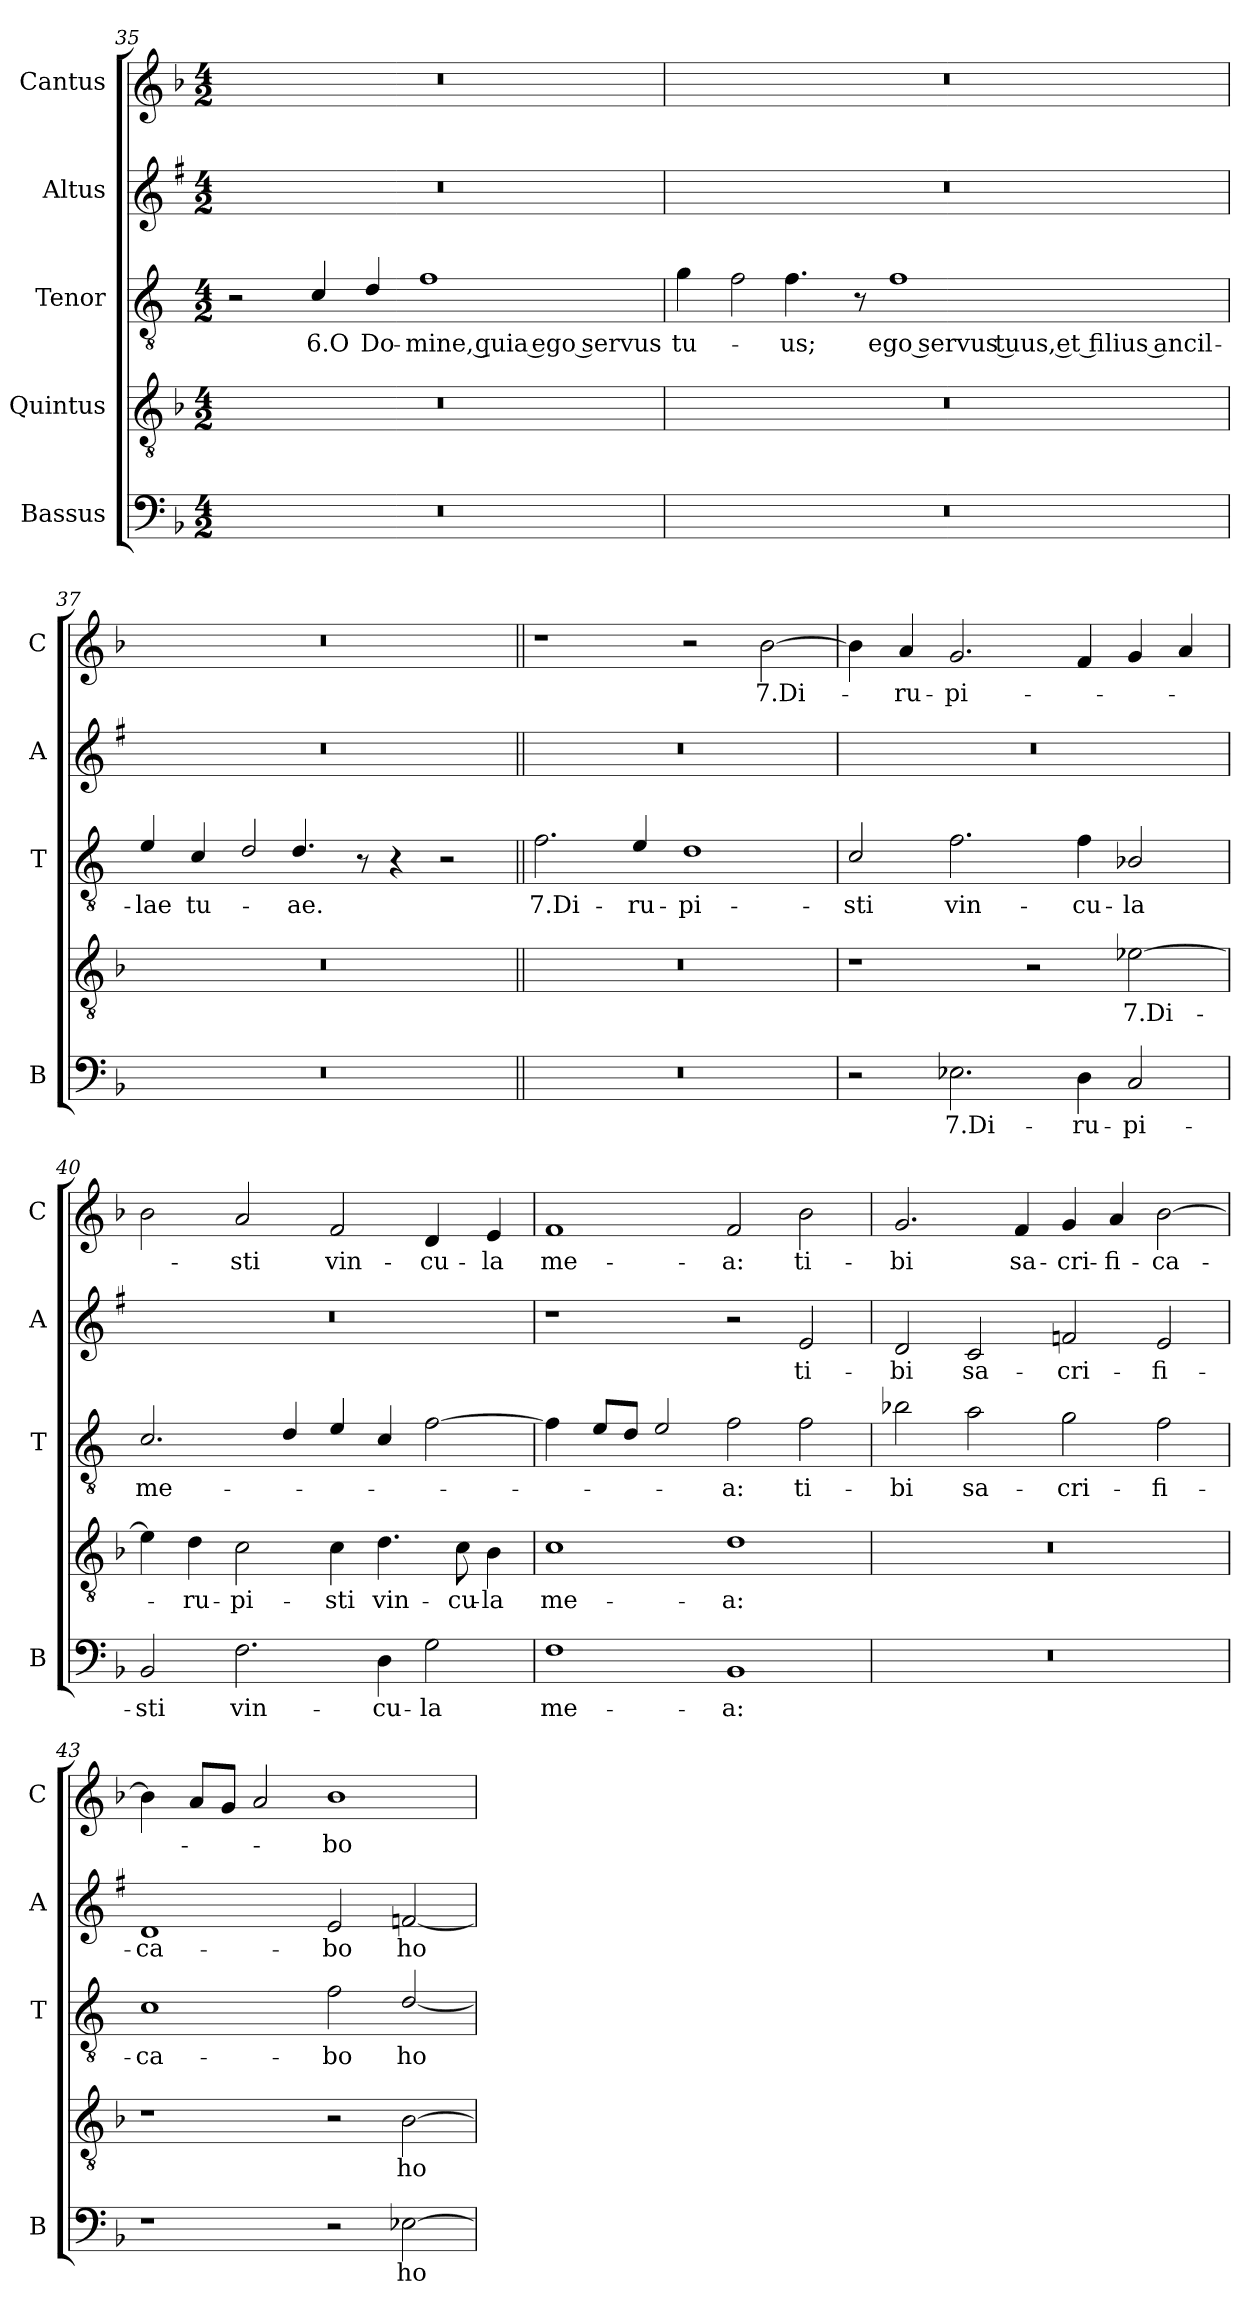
**kern	**text	**kern	**text	**kern	**text	**kern	**text	**kern	**text
*part5	*part5	*part4	*part4	*part3	*part3	*part2	*part2	*part1	*part1
*staff5	*staff5	*staff4	*staff4	*staff3	*staff3	*staff2	*staff2	*staff1	*staff1
*I"Bassus	*	*I"Quintus	*	*I"Tenor	*	*I"Altus	*	*I"Cantus	*
*I'B	*	*	*	*I'T	*	*I'A	*	*I'C	*
!!LO:LB:g=z
*clefF4	*	*clefGv2	*	*clefGv2	*	*clefG2	*	*clefG2	*
*	*	*	*	*ITrd4c7	*	*ITrd1c2	*	*	*
*k[b-]	*	*k[b-]	*	*k[b-]	*	*k[b-]	*	*k[b-]	*
*F:	*	*F:	*	*F:	*	*F:	*	*F:	*
*M4/2	*	*M4/2	*	*M4/2	*	*M4/2	*	*M4/2	*
=35	=35	=35	=35	=35	=35	=35	=35	=35	=35
0r	.	0r	.	2r	.	0r	.	0r	.
!	!	!	!	!	!LO:LY:b	!	!	!	!
.	.	.	.	4F/	6.O	.	.	.	.
!	!	!	!	!	!LO:LY:b	!	!	!	!
.	.	.	.	4G/	Do-	.	.	.	.
!	!	!	!	!	!LO:LY:b	!	!	!	!
.	.	.	.	1B-	-mine, quia ego servus	.	.	.	.
=36	=36	=36	=36	=36	=36	=36	=36	=36	=36
!	!	!	!	!	!LO:LY:b	!	!	!	!
0r	.	0r	.	4c\	tu-	0r	.	0r	.
!	!	!	!	!LO:N:head=open	!	!	!	!	!
.	.	.	.	4B-\	.	.	.	.	.
!	!	!	!	!	!LO:LY:b	!	!	!	!
.	.	.	.	4.B-\	-us;	.	.	.	.
.	.	.	.	8r	.	.	.	.	.
!	!	!	!	!	!LO:LY:b	!	!	!	!
.	.	.	.	1B-	ego servus tuus, et filius ancil-	.	.	.	.
=37	=37	=37	=37	=37	=37	=37	=37	=37	=37
!	!	!	!	!	!LO:LY:b	!	!	!	!
0r	.	0r	.	4A/	-lae	0r	.	0r	.
!	!	!	!	!	!LO:LY:b	!	!	!	!
.	.	.	.	4F/	tu-	.	.	.	.
!	!	!	!	!LO:N:head=open	!	!	!	!	!
.	.	.	.	4G/	.	.	.	.	.
!	!	!	!	!	!LO:LY:b	!	!	!	!
.	.	.	.	4.G/	-ae.	.	.	.	.
.	.	.	.	8r	.	.	.	.	.
.	.	.	.	4r	.	.	.	.	.
.	.	.	.	2r	.	.	.	.	.
!!LO:PB:g=z
=38||	=38||	=38||	=38||	=38||	=38||	=38||	=38||	=38||	=38||
!	!	!	!	!	!LO:LY:b	!	!	!	!
0r	.	0r	.	2.B-\	7.Di-	0r	.	1r	.
!	!	!	!	!	!LO:LY:b	!	!	!	!
.	.	.	.	4A/	-ru-	.	.	.	.
!	!	!	!	!	!LO:LY:b	!	!	!	!
.	.	.	.	1G	-pi-	.	.	2r	.
!	!	!	!	!	!	!	!	!	!LO:LY:b
.	.	.	.	.	.	.	.	[2b-\	7.Di-
=39	=39	=39	=39	=39	=39	=39	=39	=39	=39
!	!	!	!	!	!LO:LY:b	!	!	!	!
2r	.	1r	.	2F/	-sti	0r	.	4b-\]	.
!	!	!	!	!	!	!	!	!	!LO:LY:b
.	.	.	.	.	.	.	.	4a/	-ru-
!	!LO:LY:b	!	!	!	!LO:LY:b	!	!	!	!LO:LY:b
2.E-X\	7.Di-	.	.	2.B-\	vin-	.	.	2.g/	-pi-
.	.	2r	.	.	.	.	.	.	.
!	!LO:LY:b	!	!	!	!LO:LY:b	!	!	!	!
4D\	-ru-	.	.	4B-\	-cu-	.	.	4f/	.
!	!LO:LY:b	!	!LO:LY:b	!	!LO:LY:b	!	!	!	!
2C/	-pi-	[2e-X\	7.Di-	2E-X/	-la	.	.	4g/	.
.	.	.	.	.	.	.	.	4a/	.
=40	=40	=40	=40	=40	=40	=40	=40	=40	=40
!	!LO:LY:b	!	!	!	!LO:LY:b	!	!	!	!
2BB-/	-sti	4e-\]	.	2.F/	me-	0r	.	2b-\	.
!	!	!	!LO:LY:b	!	!	!	!	!	!
.	.	4d\	-ru-	.	.	.	.	.	.
!	!LO:LY:b	!	!LO:LY:b	!	!	!	!	!	!LO:LY:b
2.F\	vin-	2c\	-pi-	.	.	.	.	2a/	-sti
.	.	.	.	4G/	.	.	.	.	.
!	!	!	!LO:LY:b	!	!	!	!	!	!LO:LY:b
.	.	4c\	-sti	4A/	.	.	.	2f/	vin-
!	!LO:LY:b	!	!LO:LY:b	!	!	!	!	!	!
4D\	-cu-	4.d\	vin-	4F/	.	.	.	.	.
!	!LO:LY:b	!	!	!	!	!	!	!	!LO:LY:b
2G\	-la	.	.	[2B-\	.	.	.	4d/	-cu-
!	!	!	!LO:LY:b	!	!	!	!	!	!
.	.	8c\	-cu-	.	.	.	.	.	.
!	!	!	!LO:LY:b	!	!	!	!	!	!LO:LY:b
.	.	4B-\	-la	.	.	.	.	4e/	-la
=41	=41	=41	=41	=41	=41	=41	=41	=41	=41
!	!LO:LY:b	!	!LO:LY:b	!	!	!	!	!	!LO:LY:b
1F	me-	1c	me-	4B-\]	.	1r	.	1f	me-
.	.	.	.	8A/L	.	.	.	.	.
.	.	.	.	8G/J	.	.	.	.	.
.	.	.	.	2A/	.	.	.	.	.
!	!LO:LY:b	!	!LO:LY:b	!	!LO:LY:b	!	!	!	!LO:LY:b
1BB-	-a:	1d	-a:	2B-\	-a:	2r	.	2f/	-a:
!	!	!	!	!	!LO:LY:b	!	!LO:LY:b	!	!LO:LY:b
.	.	.	.	2B-\	ti-	2d/	ti-	2b-\	ti-
=42	=42	=42	=42	=42	=42	=42	=42	=42	=42
!	!	!	!	!	!LO:LY:b	!	!LO:LY:b	!	!LO:LY:b
0r	.	0r	.	2e-X\	-bi	2c/	-bi	2.g/	-bi
!	!	!	!	!	!LO:LY:b	!	!LO:LY:b	!	!
.	.	.	.	2d\	sa-	2B-/	sa-	.	.
!	!	!	!	!	!	!	!	!	!LO:LY:b
.	.	.	.	.	.	.	.	4f/	sa-
!	!	!	!	!	!LO:LY:b	!	!LO:LY:b	!	!LO:LY:b
.	.	.	.	2c\	-cri-	2e-X/	-cri-	4g/	-cri-
!	!	!	!	!	!	!	!	!	!LO:LY:b
.	.	.	.	.	.	.	.	4a/	-fi-
!	!	!	!	!	!LO:LY:b	!	!LO:LY:b	!	!LO:LY:b
.	.	.	.	2B-\	-fi-	2d/	-fi-	[2b-\	-ca-
=43	=43	=43	=43	=43	=43	=43	=43	=43	=43
!	!	!	!	!	!LO:LY:b	!	!LO:LY:b	!	!
1r	.	1r	.	1F	-ca-	1c	-ca-	4b-\]	.
.	.	.	.	.	.	.	.	8a/L	.
.	.	.	.	.	.	.	.	8g/J	.
.	.	.	.	.	.	.	.	2a/	.
!	!	!	!	!	!LO:LY:b	!	!LO:LY:b	!	!LO:LY:b
2r	.	2r	.	2B-\	-bo	2d/	-bo	1b-	-bo
!	!LO:LY:b	!	!LO:LY:b	!	!LO:LY:b	!	!LO:LY:b	!	!
[2E-X\	ho-	[2B-\	ho-	[2G/	ho-	[2e-X/	ho-	.	.
=	=	=	=	=	=	=	=	=	=
*-	*-	*-	*-	*-	*-	*-	*-	*-	*-
